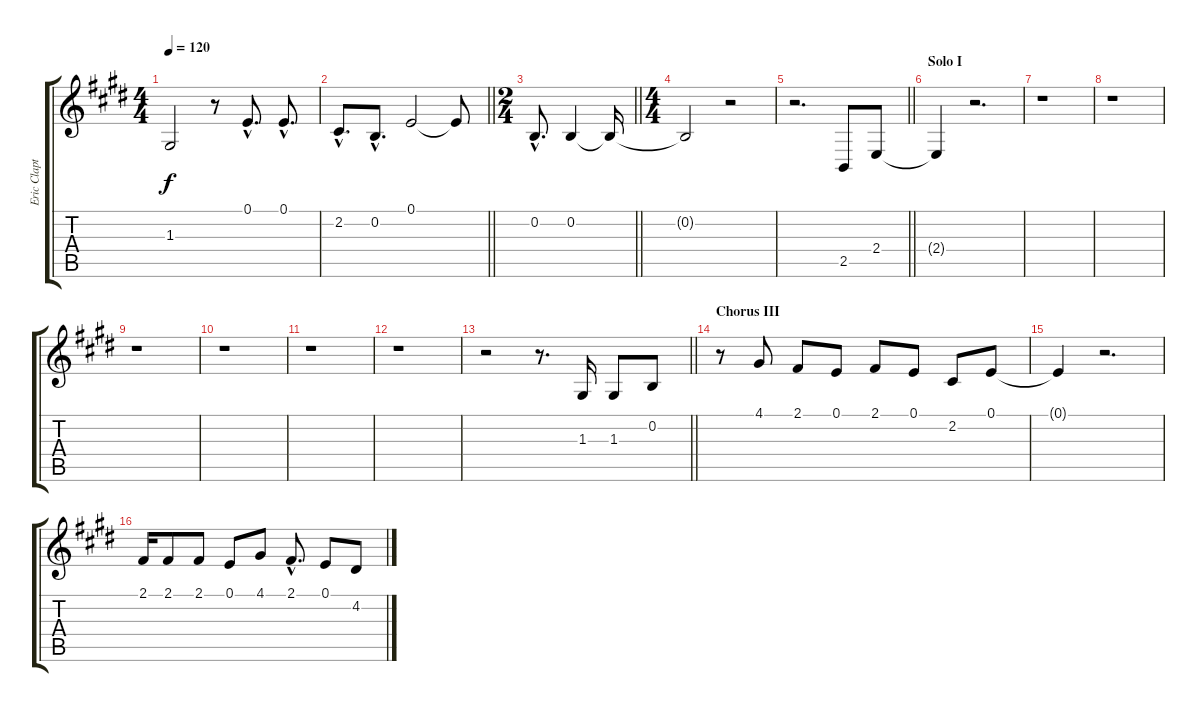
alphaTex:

\track ("Eric Clapton Voice" "Eric Clapt") {instrument altosax}
\staff {score tabs}
\tuning (E4 B3 G3 D3 A2 E2) {hide}
\ts (4 4)
\tempo 120
\clef g2
\ks e
1.3{t}.2{dy f} r.8 0.1{hac}.8{d} 0.1{hac}.8{d} |
\barLineRight lightlight
2.2{hac}.8{d} 0.2{hac}.8{d} 0.1.2 0.1{t}.8 |
\ts (2 4)
\barLineRight lightlight
0.2{hac}.8{d} 0.2.4 0.2{t}.16 |
\ts (4 4)
0.2{t}.2 r.2 |
\barLineRight lightlight
r.2{d} 2.5.8 2.4.8 |
\section ("" "Solo I")
2.4{t}.4 r.2{d} |
r.1 |
r.1 |
r.1 |
r.1 |
r.1 |
r.1 |
\barLineRight lightlight
r.2 r.8{d} 1.3.16 1.3.8 0.2.8 |
\section ("" "Chorus III")
r.8 4.1.8 2.1.8 0.1.8 2.1.8 0.1.8 2.2.8 0.1.8 |
0.1{t}.4 r.2{d} |
2.1.16 2.1.8 2.1.8 0.1.8 4.1.8 2.1{hac}.8{d} 0.1.8 4.2.8
